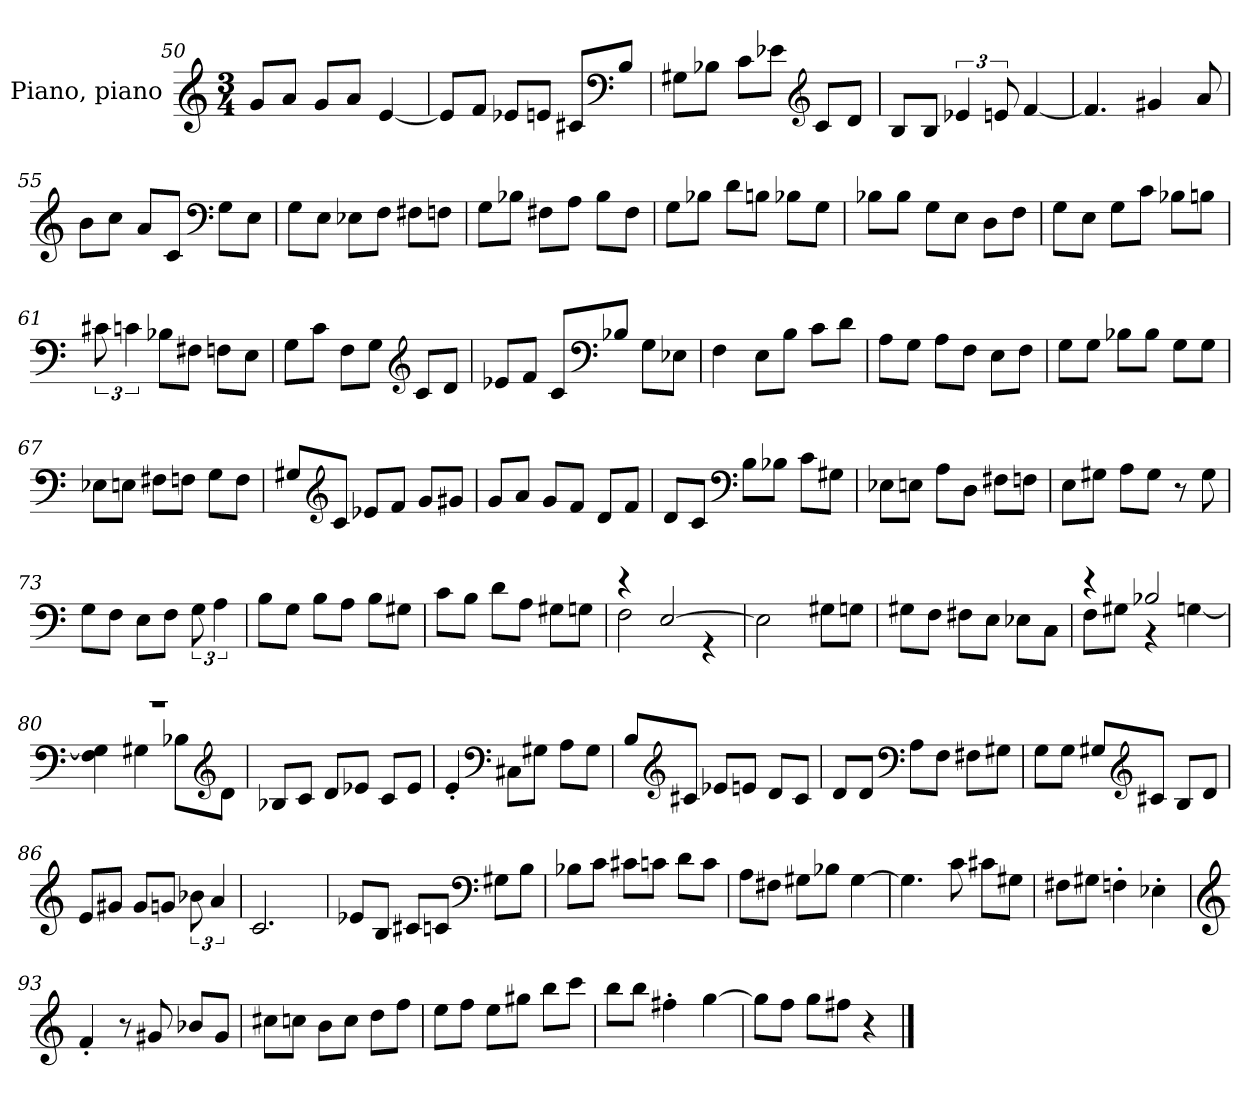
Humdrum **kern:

**kern
*part1
*staff1
*I"Piano, piano
*clefG2
*k[]
*M3/4
=50
8g/L
8a/J
8g/L
8a/J
[4e/
=51
8e/L]
8f/J
8e-X/L
8en/J
8c#X/L
*clefF4
8B/J
=52
8G#X\L
8B-X\J
8c\L
8e-X\J
*clefG2
8c/L
8d/J
=53
8B/L
8B/J
6e-X/
12en/
[4f/
!!LO:LB:g=z
=54
4.f/]
4g#X/
8a/
=55
8b\L
8cc\J
8a/L
8c/J
*clefF4
8G\L
8E\J
=56
8G\L
8E\J
8E-X\L
8F\J
8F#X\L
8Fn\J
=57
8G\L
8B-X\J
8F#X\L
8A\J
8B-\L
8F#\J
=58
8G\L
8B-X\J
8d\L
8Bn\J
8B-X\L
8G\J
=59
8B-X\L
8B-\J
8G\L
8E\J
8D\L
8F\J
!!LO:LB:g=z
=60
8G\L
8E\J
8G\L
8c\J
8B-X\L
8Bn\J
=61
12c#X\
6cn\
8B-X\L
8F#X\J
8Fn\L
8E\J
=62
8G\L
8c\J
8F\L
8G\J
*clefG2
8c/L
8d/J
=63
8e-X/L
8f/J
8c/L
*clefF4
8B-X/J
8G\L
8E-X\J
=64
4F\
8E\L
8B\J
8c\L
8d\J
!!LO:PB:g=z
=65
8A\L
8G\J
8A\L
8F\J
8E\L
8F\J
=66
8G\L
8G\J
8B-X\L
8B-\J
8G\L
8G\J
=67
8E-X\L
8En\J
8F#X\L
8Fn\J
8G\L
8F\J
=68
8G#X/L
*clefG2
8c/J
8e-X/L
8f/J
8g/L
8g#X/J
=69
8g/L
8a/J
8g/L
8f/J
8d/L
8f/J
!!LO:LB:g=z
=70
8d/L
8c/J
*clefF4
8B\L
8B-X\J
8c\L
8G#X\J
=71
8E-X\L
8En\J
8A\L
8D\J
8F#X\L
8Fn\J
=72
8E\L
8G#X\J
8A\L
8G#\J
8r
8G#\
=73
8G\L
8F\J
8E\L
8F\J
12G\
6A\
=74
8B\L
8G\J
8B\L
8A\J
8B\L
8G#X\J
!!LO:LB:g=z
=75
8c\L
8B\J
8d\L
8A\J
8G#X\L
8Gn\J
=76
*^
4r	2F\
[2E/	.
.	4r
*v	*v
=77
2E\]
8G#X\L
8Gn\J
=78
8G#X\L
8F\J
8F#X\L
8E\J
8E-X\L
8C\J
=79
*^
4r	8F\L
.	8G#X\J
2B-X/	4r
.	[4Gn\
=80	=80
2.r	4F\ 4G\]
.	4G#X\
.	8B-X\L
*clefG2	*
.	8d\J
*v	*v
!!LO:LB:g=z
=81
8B-X/L
8c/J
8d/L
8e-X/J
8c/L
8e-/J
=82
4e'/
*clefF4
8C#X\L
8G#X\J
8A\L
8G#\J
=83
8B/L
*clefG2
8c#X/J
8e-X/L
8en/J
8d/L
8c#/J
=84
8d/L
8d/J
*clefF4
8A\L
8F\J
8F#X\L
8G#X\J
!!LO:LB:g=z
=85
8G\L
8G\J
8G#X/L
*clefG2
8c#X/J
8B/L
8d/J
=86
8e/L
8g#X/J
8g#/L
8gn/J
12b-X\
6a/
=87
2.c/
=88
8e-X/L
8B/J
8c#X/L
8cn/J
*clefF4
8G#X\L
8B\J
=89
8B-X\L
8c\J
8c#X\L
8cn\J
8d\L
8c\J
!!LO:LB:g=z
=90
8A\L
8F#X\J
8G#X\L
8B-X\J
[4G#\
=91
4.G#\]
8c\
8c#X\L
8G#X\J
=92
8F#X\L
8G#X\J
4Fn'\
4E-X'\
=93
*clefG2
4f'/
8r
8g#X/
8b-X/L
8g#/J
=94
8cc#X\L
8ccn\J
8b\L
8cc\J
8dd\L
8ff\J
=95
8ee\L
8ff\J
8ee\L
8gg#X\J
8bb\L
8ccc\J
!!LO:LB:g=z
=96
8bb\L
8bb\J
4ff#X'\
[4gg\
=97
8gg\L]
8ff\J
8gg\L
8ff#X\J
4r
==
*-
